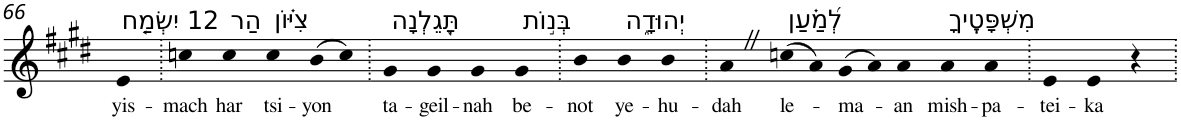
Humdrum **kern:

**kern	**text
*part1	*part1
*staff1	*staff1
*I"Piano	*
*I'Pno	*
!!LO:PB:g=z
*clefG2	*
*k[f#c#g#d#]	*
*E:	*
=66	=66
!LO:TX:a:t=12 יִשְׂמַ֤ח	!
!	!LO:LY:b
4e	yis-
=67.	=67.
!	!LO:LY:b
4ccn	-mach
!LO:TX:a:t=הַר	!
!	!LO:LY:b
4cc	har
!LO:TX:a:t=צִיּ֗וֹן	!
!	!LO:LY:b
4cc	tsi-
!	!LO:LY:b
(>8b	-yon
8cc)	.
=68.	=68.
!LO:TX:a:t=תָּ֭גֵלְנָה	!
!	!LO:LY:b
4g#	ta-
!	!LO:LY:b
4g#	-geil-
!	!LO:LY:b
4g#	-nah
!LO:TX:a:t=בְּנ֣וֹת	!
!	!LO:LY:b
4g#	be-
=69.	=69.
!	!LO:LY:b
4b	-not
!LO:TX:a:t=יְהוּדָ֑ה	!
!	!LO:LY:b
4b	ye-
!	!LO:LY:b
4b	-hu-
=70.	=70.
!	!LO:LY:b
4aZ	-dah
!LO:TX:a:t=לְ֝מַ֗עַן	!
!	!LO:LY:b
(>8ccn	le-
8a)	.
!	!LO:LY:b
(>8g#	-ma-
8a)	.
!	!LO:LY:b
4a	-an
!LO:TX:a:t=מִשְׁפָּטֶֽיךָ	!
!	!LO:LY:b
4a	mish-
!	!LO:LY:b
4a	-pa-
=71.	=71.
!	!LO:LY:b
4e	-tei-
!	!LO:LY:b
4e	-ka
4r	.
=.	=.
*-	*-
